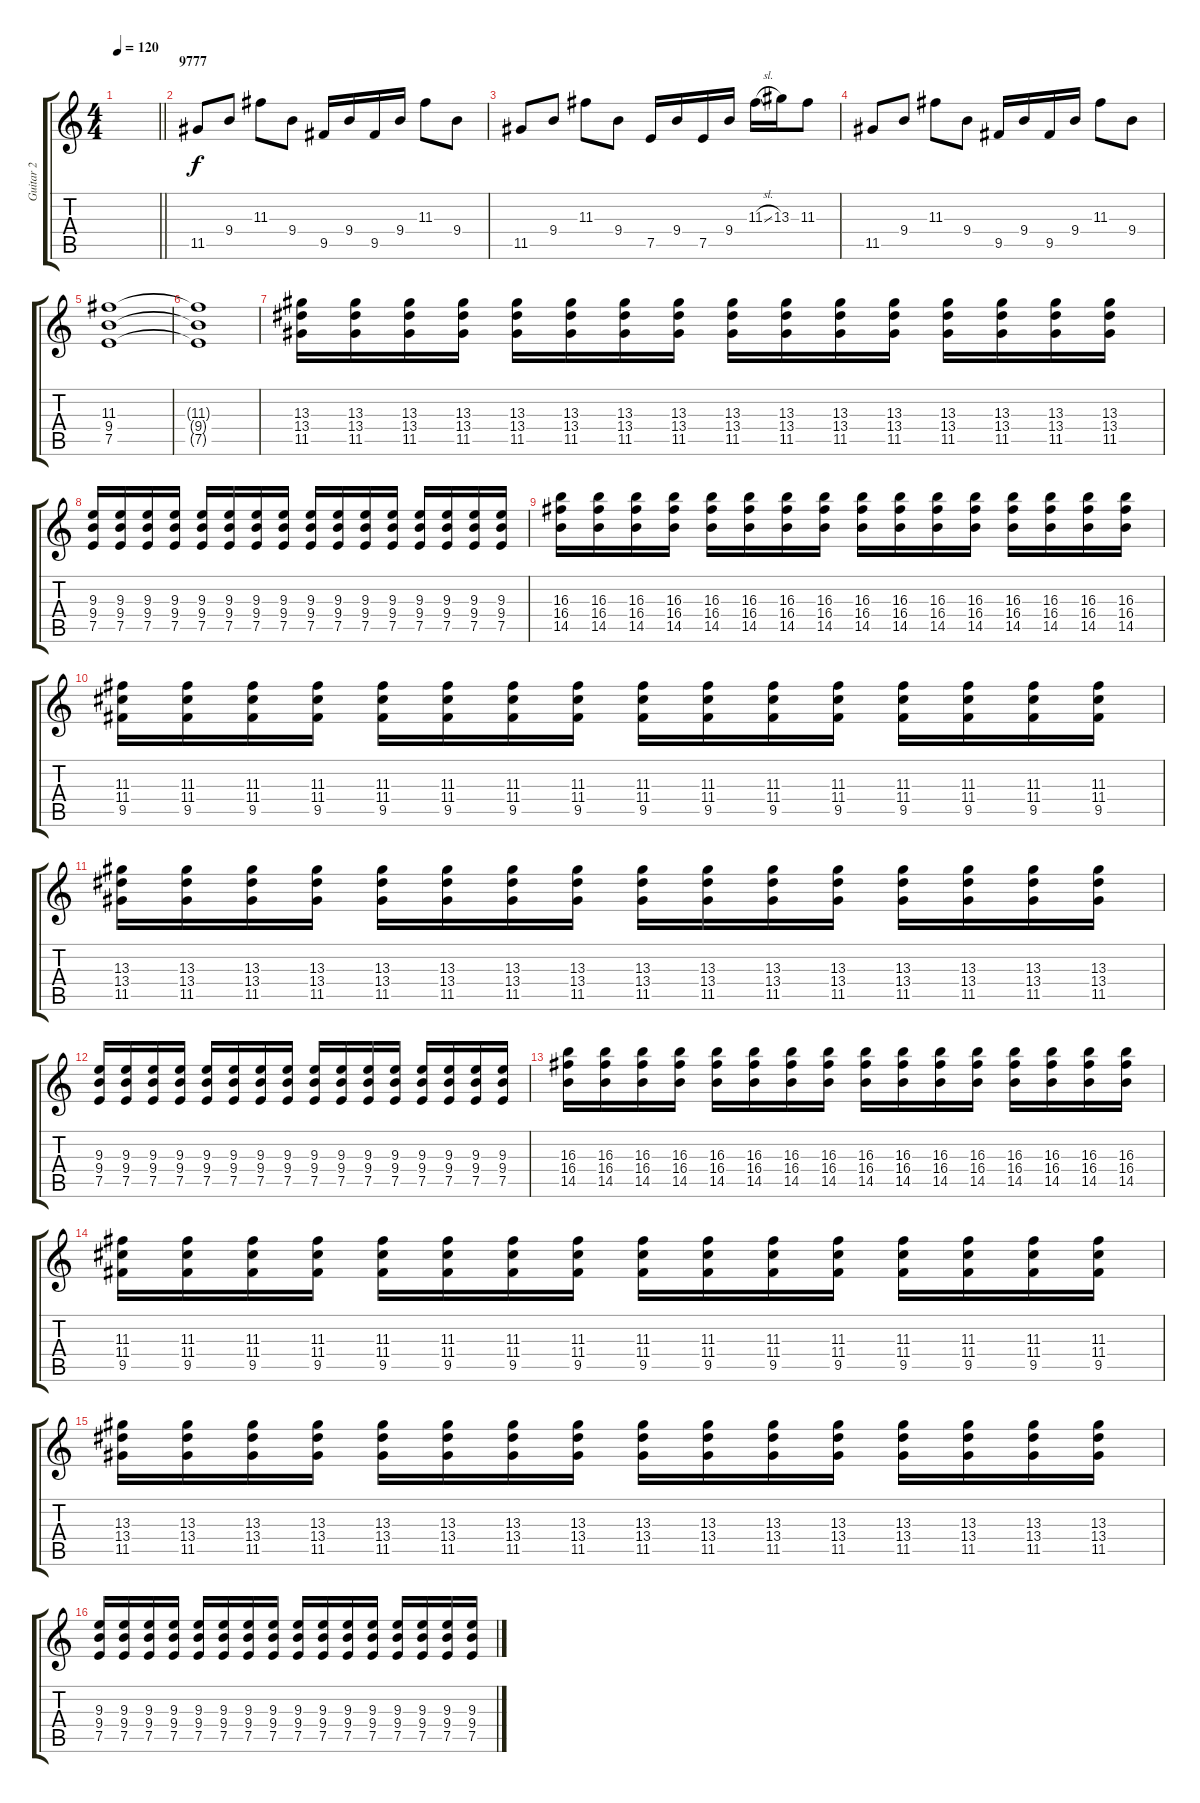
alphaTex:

\track ("Guitar 2" "Guitar 2") {instrument distortionguitar}
\staff {score tabs}
\tuning (E4 B3 G3 D3 A2 E2) {hide}
\ts (4 4)
\tempo 120
\clef g2
\barLineRight lightlight
\ks c
|
\section ("" "9777")
11.5.8 9.4.8 11.3.8 9.4.8 9.5.16 9.4.16 9.5.16 9.4.16 11.3.8 9.4.8 |
11.5.8 9.4.8 11.3.8 9.4.8 7.5.16 9.4.16 7.5.16 9.4.16 11.3{sl}.16 13.3.16 11.3.8 |
11.5.8 9.4.8 11.3.8 9.4.8 9.5.16 9.4.16 9.5.16 9.4.16 11.3.8 9.4.8 |
(11.3 9.4 7.5).1{volume 16} |
(11.3{t} 9.4{t} 7.5{t}).1 |
(13.3 13.4 11.5).16 (13.3 13.4 11.5).16 (13.3 13.4 11.5).16 (13.3 13.4 11.5).16 (13.3 13.4 11.5).16 (13.3 13.4 11.5).16 (13.3 13.4 11.5).16 (13.3 13.4 11.5).16 (13.3 13.4 11.5).16 (13.3 13.4 11.5).16 (13.3 13.4 11.5).16 (13.3 13.4 11.5).16 (13.3 13.4 11.5).16 (13.3 13.4 11.5).16 (13.3 13.4 11.5).16 (13.3 13.4 11.5).16 |
(9.3 9.4 7.5).16 (9.3 9.4 7.5).16 (9.3 9.4 7.5).16 (9.3 9.4 7.5).16 (9.3 9.4 7.5).16 (9.3 9.4 7.5).16 (9.3 9.4 7.5).16 (9.3 9.4 7.5).16 (9.3 9.4 7.5).16 (9.3 9.4 7.5).16 (9.3 9.4 7.5).16 (9.3 9.4 7.5).16 (9.3 9.4 7.5).16 (9.3 9.4 7.5).16 (9.3 9.4 7.5).16 (9.3 9.4 7.5).16 |
(16.3 16.4 14.5).16 (16.3 16.4 14.5).16 (16.3 16.4 14.5).16 (16.3 16.4 14.5).16 (16.3 16.4 14.5).16 (16.3 16.4 14.5).16 (16.3 16.4 14.5).16 (16.3 16.4 14.5).16 (16.3 16.4 14.5).16 (16.3 16.4 14.5).16 (16.3 16.4 14.5).16 (16.3 16.4 14.5).16 (16.3 16.4 14.5).16 (16.3 16.4 14.5).16 (16.3 16.4 14.5).16 (16.3 16.4 14.5).16 |
(11.3 11.4 9.5).16 (11.3 11.4 9.5).16 (11.3 11.4 9.5).16 (11.3 11.4 9.5).16 (11.3 11.4 9.5).16 (11.3 11.4 9.5).16 (11.3 11.4 9.5).16 (11.3 11.4 9.5).16 (11.3 11.4 9.5).16 (11.3 11.4 9.5).16 (11.3 11.4 9.5).16 (11.3 11.4 9.5).16 (11.3 11.4 9.5).16 (11.3 11.4 9.5).16 (11.3 11.4 9.5).16 (11.3 11.4 9.5).16 |
(13.3 13.4 11.5).16 (13.3 13.4 11.5).16 (13.3 13.4 11.5).16 (13.3 13.4 11.5).16 (13.3 13.4 11.5).16 (13.3 13.4 11.5).16 (13.3 13.4 11.5).16 (13.3 13.4 11.5).16 (13.3 13.4 11.5).16 (13.3 13.4 11.5).16 (13.3 13.4 11.5).16 (13.3 13.4 11.5).16 (13.3 13.4 11.5).16 (13.3 13.4 11.5).16 (13.3 13.4 11.5).16 (13.3 13.4 11.5).16 |
(9.3 9.4 7.5).16 (9.3 9.4 7.5).16 (9.3 9.4 7.5).16 (9.3 9.4 7.5).16 (9.3 9.4 7.5).16 (9.3 9.4 7.5).16 (9.3 9.4 7.5).16 (9.3 9.4 7.5).16 (9.3 9.4 7.5).16 (9.3 9.4 7.5).16 (9.3 9.4 7.5).16 (9.3 9.4 7.5).16 (9.3 9.4 7.5).16 (9.3 9.4 7.5).16 (9.3 9.4 7.5).16 (9.3 9.4 7.5).16 |
(16.3 16.4 14.5).16 (16.3 16.4 14.5).16 (16.3 16.4 14.5).16 (16.3 16.4 14.5).16 (16.3 16.4 14.5).16 (16.3 16.4 14.5).16 (16.3 16.4 14.5).16 (16.3 16.4 14.5).16 (16.3 16.4 14.5).16 (16.3 16.4 14.5).16 (16.3 16.4 14.5).16 (16.3 16.4 14.5).16 (16.3 16.4 14.5).16 (16.3 16.4 14.5).16 (16.3 16.4 14.5).16 (16.3 16.4 14.5).16 |
(11.3 11.4 9.5).16 (11.3 11.4 9.5).16 (11.3 11.4 9.5).16 (11.3 11.4 9.5).16 (11.3 11.4 9.5).16 (11.3 11.4 9.5).16 (11.3 11.4 9.5).16 (11.3 11.4 9.5).16 (11.3 11.4 9.5).16 (11.3 11.4 9.5).16 (11.3 11.4 9.5).16 (11.3 11.4 9.5).16 (11.3 11.4 9.5).16 (11.3 11.4 9.5).16 (11.3 11.4 9.5).16 (11.3 11.4 9.5).16 |
(13.3 13.4 11.5).16 (13.3 13.4 11.5).16 (13.3 13.4 11.5).16 (13.3 13.4 11.5).16 (13.3 13.4 11.5).16 (13.3 13.4 11.5).16 (13.3 13.4 11.5).16 (13.3 13.4 11.5).16 (13.3 13.4 11.5).16 (13.3 13.4 11.5).16 (13.3 13.4 11.5).16 (13.3 13.4 11.5).16 (13.3 13.4 11.5).16 (13.3 13.4 11.5).16 (13.3 13.4 11.5).16 (13.3 13.4 11.5).16 |
(9.3 9.4 7.5).16 (9.3 9.4 7.5).16 (9.3 9.4 7.5).16 (9.3 9.4 7.5).16 (9.3 9.4 7.5).16 (9.3 9.4 7.5).16 (9.3 9.4 7.5).16 (9.3 9.4 7.5).16 (9.3 9.4 7.5).16 (9.3 9.4 7.5).16 (9.3 9.4 7.5).16 (9.3 9.4 7.5).16 (9.3 9.4 7.5).16 (9.3 9.4 7.5).16 (9.3 9.4 7.5).16 (9.3 9.4 7.5).16
